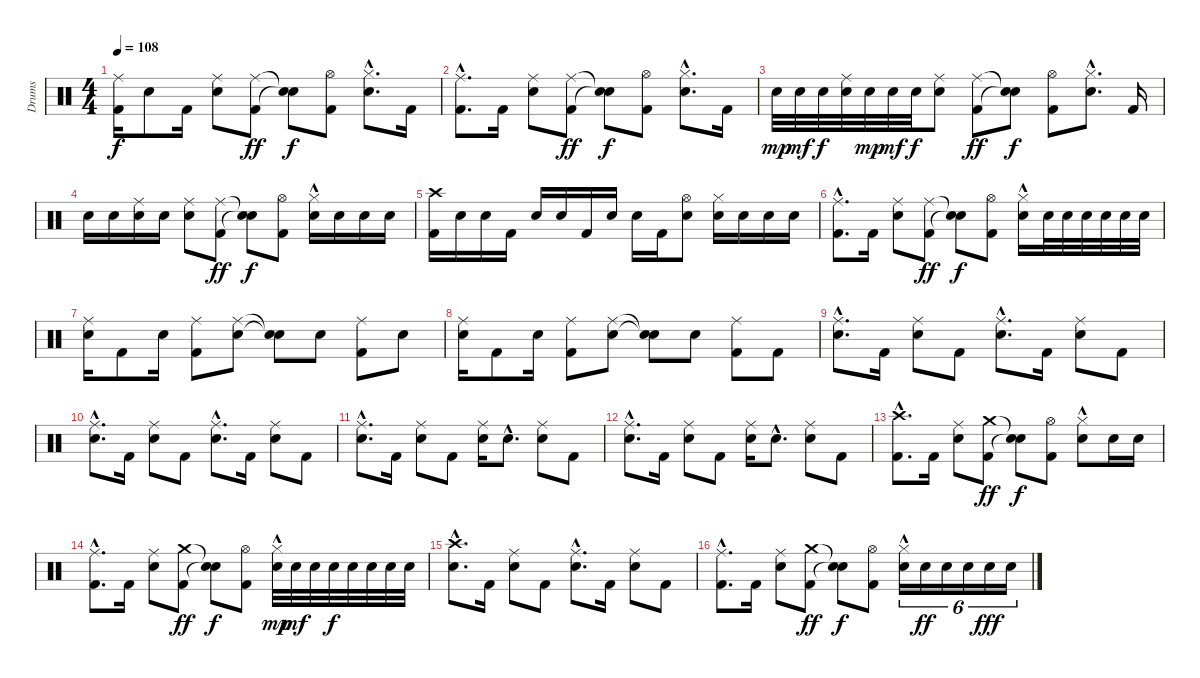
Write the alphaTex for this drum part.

\track ("Drums" "Drums") {instrument percussion}
\staff {score}
\articulation defaults
\ts (4 4)
\tempo 108
\clef neutral
\ks c
("Ride (middle)" "Kick (hit) 2").16{dy f} "Electric Snare (hit)".8 "Kick (hit) 2".16 ("Ride (middle)" "Electric Snare (hit)").8 ("Ride (middle)" "Kick (hit) 2").8{dy ff} ("Snare (hit)"{t} "Snare (hit)"{t}).8{dy f} ("Hi-Hat (open)" "Kick (hit) 2").8 ("Hi-Hat (closed)"{hac} "Electric Snare (hit)"{hac}).8{d} "Kick (hit) 2".16 |
("Ride (middle)"{hac} "Kick (hit) 2"{hac}).8{d} "Kick (hit) 2".16 ("Ride (middle)" "Electric Snare (hit)").8 ("Ride (middle)" "Kick (hit) 2").8{dy ff} ("Snare (hit)"{t} "Snare (hit)"{t}).8{dy f} ("Hi-Hat (open)" "Kick (hit) 2").8 ("Hi-Hat (closed)"{hac} "Electric Snare (hit)"{hac}).8{d} "Kick (hit) 2".16 |
"Electric Snare (hit)".32{dy mp} "Electric Snare (hit)".32{dy mf} "Electric Snare (hit)".32{dy f} ("Ride (middle)" "Electric Snare (hit)").32 "Electric Snare (hit)".32{dy mp} "Electric Snare (hit)".32{dy mf} "Electric Snare (hit)".32{dy f} ("Ride (middle)" "Electric Snare (hit)").8 ("Ride (middle)" "Kick (hit) 2").8{dy ff} ("Snare (hit)"{t} "Snare (hit)"{t}).8{dy f} ("Hi-Hat (open)" "Kick (hit) 2").8 ("Hi-Hat (closed)"{hac} "Electric Snare (hit)"{hac}).8{d} "Kick (hit) 2".16 |
"Electric Snare (hit)".16 "Electric Snare (hit)".16 ("Ride (middle)" "Electric Snare (hit)").16 "Electric Snare (hit)".16 ("Ride (middle)" "Electric Snare (hit)").8 ("Ride (middle)" "Kick (hit) 2").8{dy ff} ("Snare (hit)"{t} "Snare (hit)"{t}).8{dy f} ("Hi-Hat (open)" "Kick (hit) 2").8 ("Hi-Hat (closed)" "Electric Snare (hit)"{hac}).16 "Electric Snare (hit)".16 "Electric Snare (hit)".16 "Electric Snare (hit)".16 |
("Crash high (hit)" "Kick (hit) 2").16 "Electric Snare (hit)".16 "Electric Snare (hit)".16 "Kick (hit) 2".16 "Electric Snare (hit)".16 "Electric Snare (hit)".16 "Kick (hit) 2".16 "Electric Snare (hit)".16 "Electric Snare (hit)".16 "Kick (hit) 2".16 ("Hi-Hat (open)" "Electric Snare (hit)").8 ("Hi-Hat (closed)" "Electric Snare (hit)").16 "Electric Snare (hit)".16 "Electric Snare (hit)".16 "Electric Snare (hit)".16 |
("Ride (middle)"{hac} "Kick (hit) 2"{hac}).8{d} "Kick (hit) 2".16 ("Ride (middle)" "Electric Snare (hit)").8 ("Ride (middle)" "Kick (hit) 2").8{dy ff} ("Snare (hit)"{t} "Snare (hit)"{t}).8{dy f} ("Hi-Hat (open)" "Kick (hit) 2").8 ("Hi-Hat (closed)" "Electric Snare (hit)"{hac}).16 "Electric Snare (hit)".32 "Electric Snare (hit)".32 "Electric Snare (hit)".32 "Electric Snare (hit)".32 "Electric Snare (hit)".32 "Electric Snare (hit)".32 |
("Ride (middle)" "Electric Snare (hit)").16 "Kick (hit) 2".8 "Electric Snare (hit)".16 ("Ride (middle)" "Kick (hit) 2").8 ("Ride (middle)" "Electric Snare (hit)").8 ("Snare (hit)"{t} "Snare (hit)"{t}).8 "Electric Snare (hit)".8 ("Ride (middle)" "Kick (hit) 2").8 "Electric Snare (hit)".8 |
("Ride (middle)" "Electric Snare (hit)").16 "Kick (hit) 2".8 "Electric Snare (hit)".16 ("Ride (middle)" "Kick (hit) 2").8 ("Ride (middle)" "Electric Snare (hit)").8 ("Snare (hit)"{t} "Snare (hit)"{t}).8 "Electric Snare (hit)".8 ("Ride (middle)" "Kick (hit) 2").8 "Kick (hit) 2".8 |
("Ride (middle)"{hac} "Electric Snare (hit)"{hac}).8{d} "Kick (hit) 2".16 ("Ride (middle)" "Electric Snare (hit)").8 "Kick (hit) 2".8 ("Ride (middle)"{hac} "Electric Snare (hit)"{hac}).8{d} "Kick (hit) 2".16 ("Ride (middle)" "Electric Snare (hit)").8 "Kick (hit) 2".8 |
("Ride (middle)"{hac} "Electric Snare (hit)"{hac}).8{d} "Kick (hit) 2".16 ("Ride (middle)" "Electric Snare (hit)").8 "Kick (hit) 2".8 ("Ride (middle)"{hac} "Electric Snare (hit)"{hac}).8{d} "Kick (hit) 2".16 ("Ride (middle)" "Electric Snare (hit)").8 "Kick (hit) 2".8 |
("Ride (middle)"{hac} "Electric Snare (hit)"{hac}).8{d} "Kick (hit) 2".16 ("Ride (middle)" "Electric Snare (hit)").8 "Kick (hit) 2".8 ("Ride (middle)" "Electric Snare (hit)").16 "Electric Snare (hit)"{hac}.8{d} ("Ride (middle)" "Electric Snare (hit)").8 "Kick (hit) 2".8 |
("Ride (middle)"{hac} "Electric Snare (hit)"{hac}).8{d} "Kick (hit) 2".16 ("Ride (middle)" "Electric Snare (hit)").8 "Kick (hit) 2".8 ("Ride (middle)" "Electric Snare (hit)").16 "Electric Snare (hit)"{hac}.8{d} ("Ride (middle)" "Electric Snare (hit)").8 "Kick (hit) 2".8 |
("Crash high (hit)"{hac} "Kick (hit) 2"{hac}).8{d} "Kick (hit) 2".16 ("Ride (middle)" "Electric Snare (hit)").8 ("Crash medium (hit)" "Kick (hit) 2").8{dy ff} ("Snare (hit)"{t} "Snare (hit)"{t}).8{dy f} ("Hi-Hat (open)" "Kick (hit) 2").8 ("Hi-Hat (closed)" "Electric Snare (hit)"{hac}).8 "Electric Snare (hit)".16 "Electric Snare (hit)".16 |
("Ride (middle)"{hac} "Kick (hit) 2"{hac}).8{d} "Kick (hit) 2".16 ("Ride (middle)" "Electric Snare (hit)").8 ("Crash medium (hit)" "Kick (hit) 2").8{dy ff} ("Snare (hit)"{t} "Snare (hit)"{t}).8{dy f} ("Hi-Hat (open)" "Kick (hit) 2").8 ("Hi-Hat (closed)" "Electric Snare (hit)"{hac}).32{dy mp} "Electric Snare (hit)".32{dy mf} "Electric Snare (hit)".32 "Electric Snare (hit)".32{dy f} "Electric Snare (hit)".32 "Electric Snare (hit)".32 "Electric Snare (hit)".32 "Electric Snare (hit)".32 |
("Crash high (hit)"{hac} "Electric Snare (hit)"{hac}).8{d} "Kick (hit) 2".16 ("Ride (middle)" "Electric Snare (hit)").8 "Kick (hit) 2".8 ("Ride (middle)"{hac} "Electric Snare (hit)"{hac}).8{d} "Kick (hit) 2".16 ("Ride (middle)" "Electric Snare (hit)").8 "Kick (hit) 2".8 |
("Ride (middle)"{hac} "Kick (hit) 2"{hac}).8{d} "Kick (hit) 2".16 ("Ride (middle)" "Electric Snare (hit)").8 ("Crash medium (hit)" "Kick (hit) 2").8{dy ff} ("Snare (hit)"{t} "Snare (hit)"{t}).8{dy f} ("Hi-Hat (open)" "Kick (hit) 2").8 ("Hi-Hat (closed)" "Electric Snare (hit)"{hac}).16{tu (6 4)} "Electric Snare (hit)".16{tu (6 4) dy ff} "Electric Snare (hit)".16{tu (6 4)} "Electric Snare (hit)".16{tu (6 4)} "Electric Snare (hit)".16{tu (6 4) dy fff} "Electric Snare (hit)".16{tu (6 4)}
